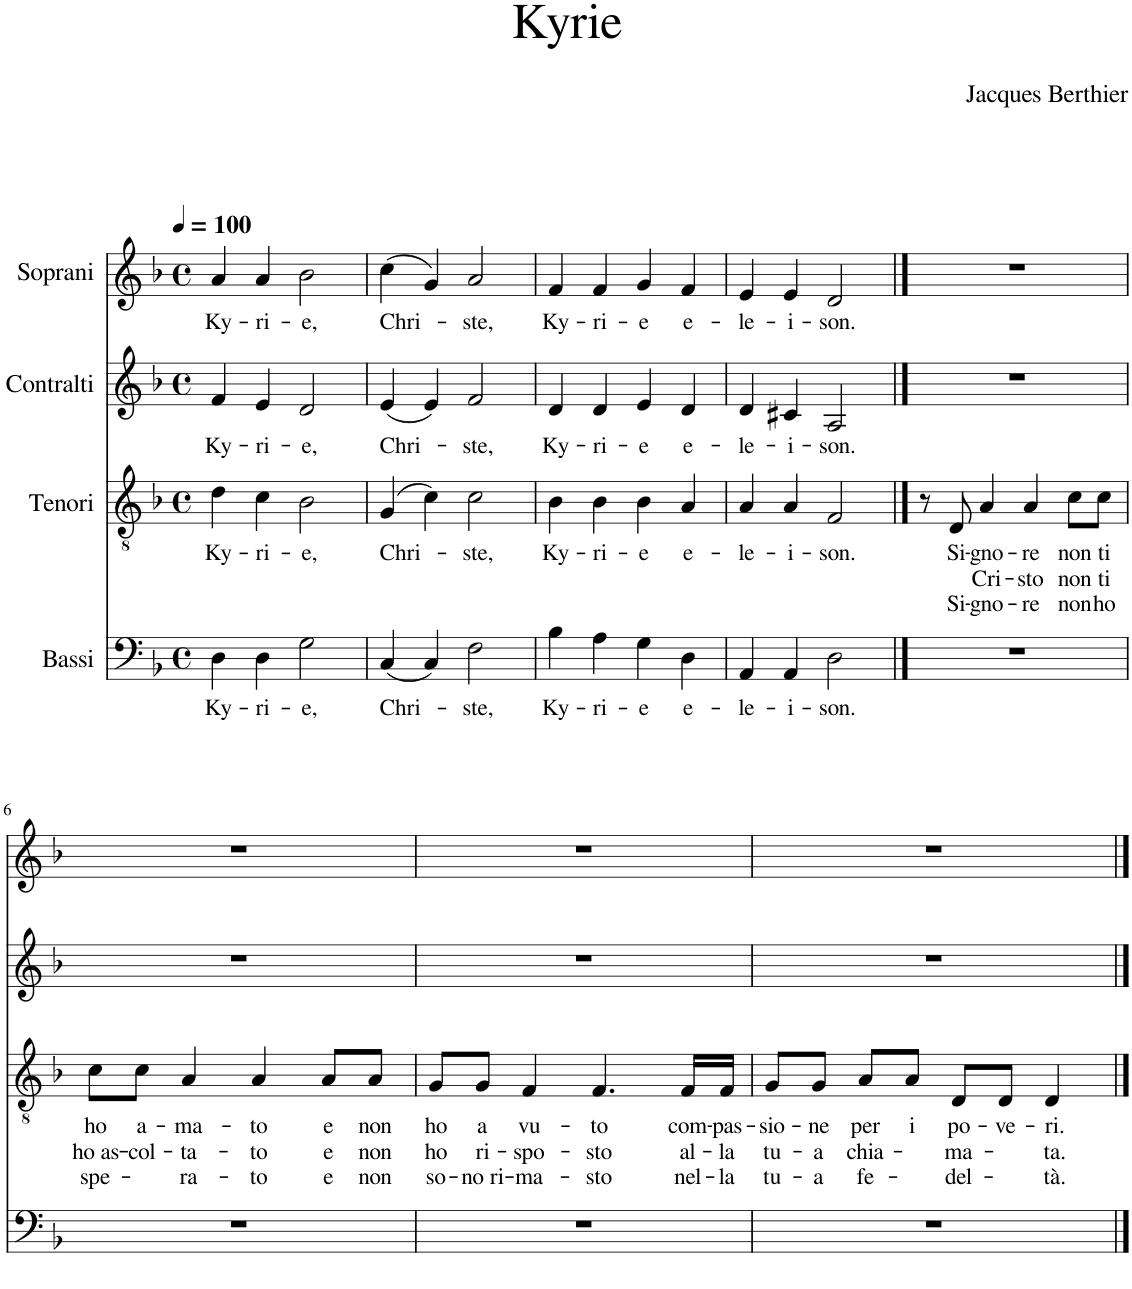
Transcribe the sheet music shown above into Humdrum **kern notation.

**kern	**text	**kern	**text	**text	**text	**kern	**text	**kern	**text
*part4	*part4	*part3	*part3	*part3	*part3	*part2	*part2	*part1	*part1
*staff4	*staff4	*staff3	*staff3	*staff3	*staff3	*staff2	*staff2	*staff1	*staff1
*I"Bassi	*	*I"Tenori	*	*	*	*I"Contralti	*	*I"Soprani	*
*clefF4	*	*clefGv2	*	*	*	*clefG2	*	*clefG2	*
*k[b-]	*	*k[b-]	*	*	*	*k[b-]	*	*k[b-]	*
*F:	*	*F:	*	*	*	*F:	*	*F:	*
*M4/4	*	*M4/4	*	*	*	*M4/4	*	*M4/4	*
*met(c)	*	*met(c)	*	*	*	*met(c)	*	*met(c)	*
*MM100	*	*MM100	*	*	*	*MM100	*	*MM100	*
=1	=1	=1	=1	=1	=1	=1	=1	=1	=1
!	!LO:LY:b	!	!LO:LY:b	!	!	!	!LO:LY:b	!	!LO:LY:b
4D\	Ky-	4d\	Ky-	.	.	4f/	Ky-	4a/	Ky-
!	!LO:LY:b	!	!LO:LY:b	!	!	!	!LO:LY:b	!	!LO:LY:b
4D\	-ri-	4c\	-ri-	.	.	4e/	-ri-	4a/	-ri-
!	!LO:LY:b	!	!LO:LY:b	!	!	!	!LO:LY:b	!	!LO:LY:b
2G\	-e,	2B-\	-e,	.	.	2d/	-e,	2b-\	-e,
=2	=2	=2	=2	=2	=2	=2	=2	=2	=2
!	!LO:LY:b	!	!LO:LY:b	!	!	!	!LO:LY:b	!	!LO:LY:b
(4C/	Chri-	(4G/	Chri-	.	.	(4e/	Chri-	(4cc\	Chri-
4C/)	.	4c\)	.	.	.	4e/)	.	4g/)	.
!	!LO:LY:b	!	!LO:LY:b	!	!	!	!LO:LY:b	!	!LO:LY:b
2F\	-ste,	2c\	-ste,	.	.	2f/	-ste,	2a/	-ste,
=3	=3	=3	=3	=3	=3	=3	=3	=3	=3
!	!LO:LY:b	!	!LO:LY:b	!	!	!	!LO:LY:b	!	!LO:LY:b
4B-\	Ky-	4B-\	Ky-	.	.	4d/	Ky-	4f/	Ky-
!	!LO:LY:b	!	!LO:LY:b	!	!	!	!LO:LY:b	!	!LO:LY:b
4A\	-ri-	4B-\	-ri-	.	.	4d/	-ri-	4f/	-ri-
!	!LO:LY:b	!	!LO:LY:b	!	!	!	!LO:LY:b	!	!LO:LY:b
4G\	-e	4B-\	-e	.	.	4e/	-e	4g/	-e
!	!LO:LY:b	!	!LO:LY:b	!	!	!	!LO:LY:b	!	!LO:LY:b
4D\	e-	4A/	e-	.	.	4d/	e-	4f/	e-
=4	=4	=4	=4	=4	=4	=4	=4	=4	=4
!	!LO:LY:b	!	!LO:LY:b	!	!	!	!LO:LY:b	!	!LO:LY:b
4AA/	-le-	4A/	-le-	.	.	4d/	-le-	4e/	-le-
!	!LO:LY:b	!	!LO:LY:b	!	!	!	!LO:LY:b	!	!LO:LY:b
4AA/	-i-	4A/	-i-	.	.	4c#X/	-i-	4e/	-i-
!	!LO:LY:b	!	!LO:LY:b	!	!	!	!LO:LY:b	!	!LO:LY:b
2D\	-son.	2F/	-son.	.	.	2A/	-son.	2d/	-son.
==5	==5	==5	==5	==5	==5	==5	==5	==5	==5
1r	.	8r	.	.	.	1r	.	1r	.
!	!	!	!LO:LY:b	!	!LO:LY:b	!	!	!	!
.	.	8D/	Si-	.	Si-	.	.	.	.
!	!	!	!LO:LY:b	!LO:LY:b	!LO:LY:b	!	!	!	!
.	.	4A/	-gno-	Cri-	-gno-	.	.	.	.
!	!	!	!LO:LY:b	!LO:LY:b	!LO:LY:b	!	!	!	!
.	.	4A/	-re	-sto	-re	.	.	.	.
!	!	!	!LO:LY:b	!LO:LY:b	!LO:LY:b	!	!	!	!
.	.	8c\L	non	non	non	.	.	.	.
!	!	!	!LO:LY:b	!LO:LY:b	!LO:LY:b	!	!	!	!
.	.	8c\J	ti	ti	ho	.	.	.	.
!!LO:LB:g=z
=6	=6	=6	=6	=6	=6	=6	=6	=6	=6
!	!	!	!LO:LY:b	!LO:LY:b	!LO:LY:b	!	!	!	!
1r	.	8c\L	ho	ho as-	spe-	1r	.	1r	.
!	!	!	!LO:LY:b	!LO:LY:b	!	!	!	!	!
.	.	8c\J	a-	-col-	.	.	.	.	.
!	!	!	!LO:LY:b	!LO:LY:b	!LO:LY:b	!	!	!	!
.	.	4A/	-ma-	-ta-	ra-	.	.	.	.
!	!	!	!LO:LY:b	!LO:LY:b	!LO:LY:b	!	!	!	!
.	.	4A/	-to	-to	-to	.	.	.	.
!	!	!	!LO:LY:b	!LO:LY:b	!LO:LY:b	!	!	!	!
.	.	8A/L	e	e	e	.	.	.	.
!	!	!	!LO:LY:b	!LO:LY:b	!LO:LY:b	!	!	!	!
.	.	8A/J	non	non	non	.	.	.	.
=7	=7	=7	=7	=7	=7	=7	=7	=7	=7
!	!	!	!LO:LY:b	!LO:LY:b	!LO:LY:b	!	!	!	!
1r	.	8G/L	ho	ho	so-	1r	.	1r	.
!	!	!	!LO:LY:b	!LO:LY:b	!LO:LY:b	!	!	!	!
.	.	8G/J	a	ri-	-no ri-	.	.	.	.
!	!	!	!LO:LY:b	!LO:LY:b	!LO:LY:b	!	!	!	!
.	.	4F/	vu-	-spo-	-ma-	.	.	.	.
!	!	!	!LO:LY:b	!LO:LY:b	!LO:LY:b	!	!	!	!
.	.	4.F/	-to	-sto	-sto	.	.	.	.
!	!	!	!LO:LY:b	!LO:LY:b	!LO:LY:b	!	!	!	!
.	.	16F/LL	com-	al-	nel-	.	.	.	.
!	!	!	!LO:LY:b	!LO:LY:b	!LO:LY:b	!	!	!	!
.	.	16F/JJ	-pas-	-la	-la	.	.	.	.
=8	=8	=8	=8	=8	=8	=8	=8	=8	=8
!	!	!	!LO:LY:b	!LO:LY:b	!LO:LY:b	!	!	!	!
1r	.	8G/L	-sio-	tu-	tu-	1r	.	1r	.
!	!	!	!LO:LY:b	!LO:LY:b	!LO:LY:b	!	!	!	!
.	.	8G/J	-ne	-a	-a	.	.	.	.
!	!	!	!LO:LY:b	!LO:LY:b	!LO:LY:b	!	!	!	!
.	.	8A/L	per	chia-	fe-	.	.	.	.
!	!	!	!LO:LY:b	!	!	!	!	!	!
.	.	8A/J	i	.	.	.	.	.	.
!	!	!	!LO:LY:b	!LO:LY:b	!LO:LY:b	!	!	!	!
.	.	8D/L	po-	ma-	del-	.	.	.	.
!	!	!	!LO:LY:b	!	!	!	!	!	!
.	.	8D/J	-ve-	.	.	.	.	.	.
!	!	!	!LO:LY:b	!LO:LY:b	!LO:LY:b	!	!	!	!
.	.	4D/	-ri.	ta.	tà.	.	.	.	.
==	==	==	==	==	==	==	==	==	==
*-	*-	*-	*-	*-	*-	*-	*-	*-	*-
